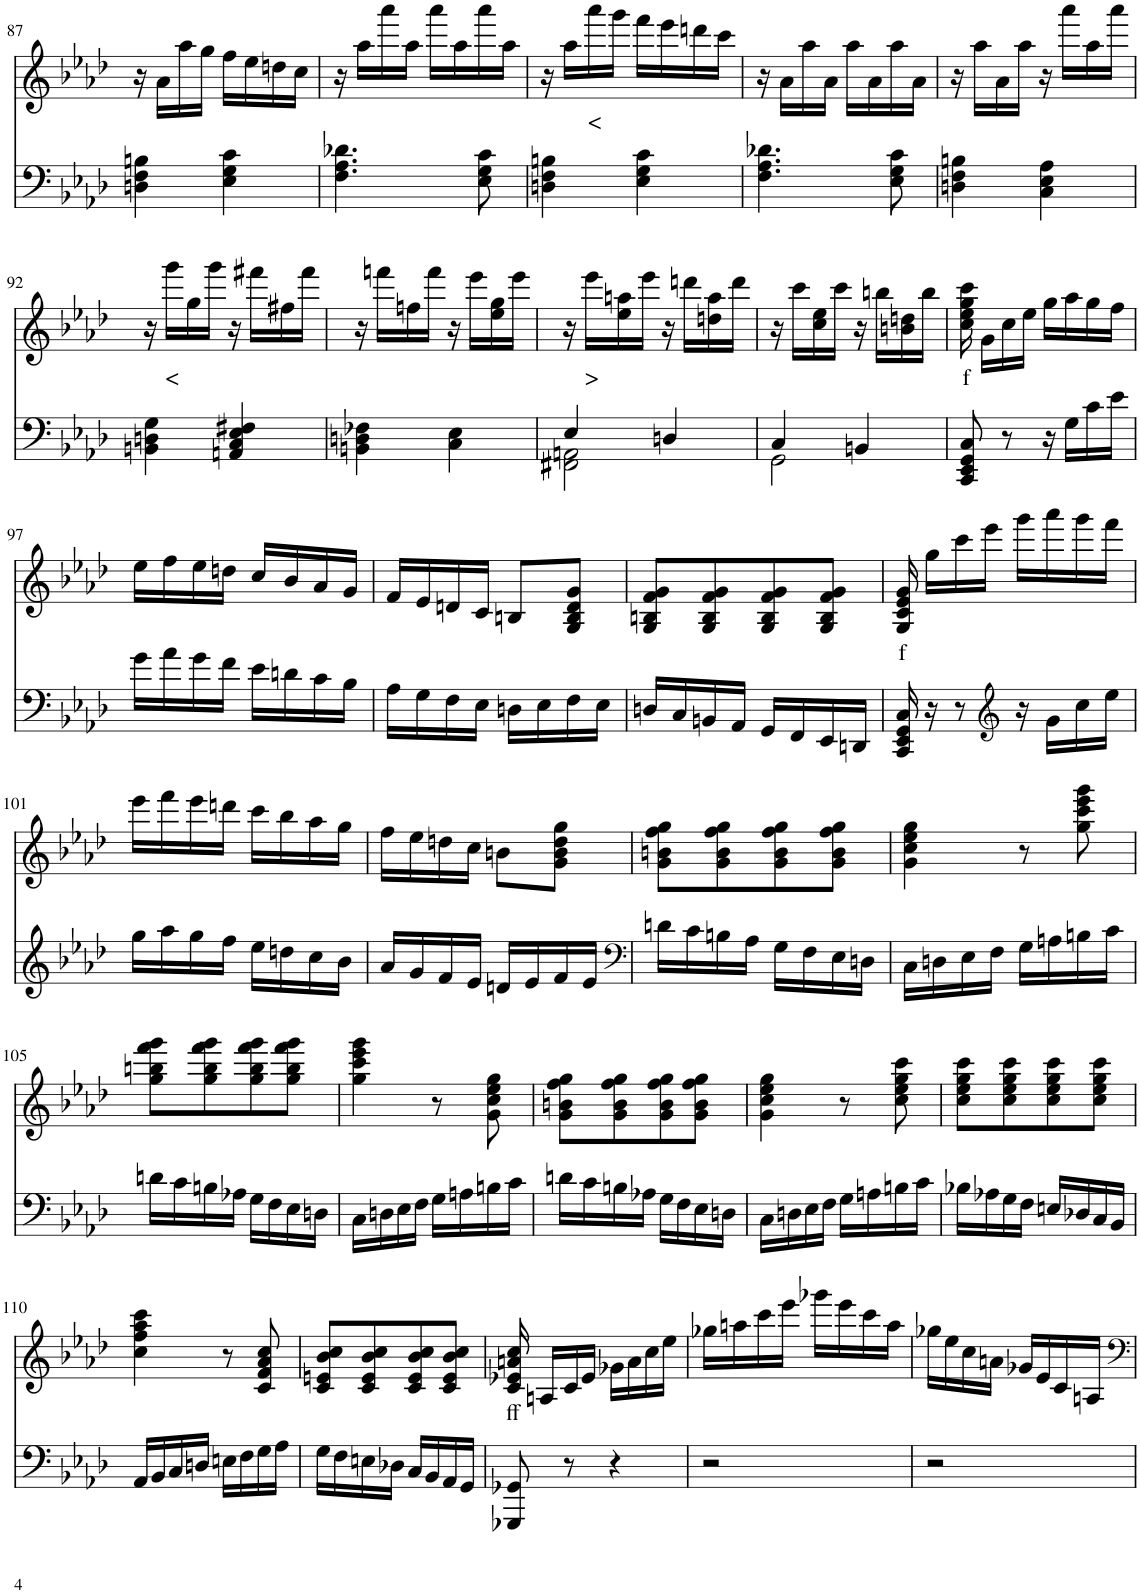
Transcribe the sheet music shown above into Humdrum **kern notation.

**kern	**kern	**text
*part2	*part1	*part1
*staff2	*staff1	*staff1
*I"piano	*I"piano	*
*I'Pno	*I'Pno	*
!!LO:PB:g=z
*clefF4	*clefG2	*
*k[b-e-a-d-]	*k[b-e-a-d-]	*
*f:	*f:	*
*M2/4	*M2/4	*
=87	=87	=87
4Dn\ 4F\ 4Bn\	16r	.
.	16a-\LL	.
.	16aa-\	.
.	16gg\JJ	.
4E-\ 4G\ 4c\	16ff\LL	.
.	16ee-\	.
.	16ddn\	.
.	16cc\JJ	.
=88	=88	=88
4.F\ 4.A-\ 4.d-X\	16r	.
.	16aa-\LL	.
.	16aaa-\	.
.	16aa-\JJ	.
.	16aaa-\LL	.
.	16aa-\	.
8E-\ 8G\ 8c\	16aaa-\	.
.	16aa-\JJ	.
=89	=89	=89
4Dn\ 4F\ 4Bn\	16r	.
.	16aa-\LL	.
!	!	!LO:LY:b
.	16aaa-\	<
.	16ggg\JJ	.
4E-\ 4G\ 4c\	16fff\LL	.
.	16eee-\	.
.	16dddn\	.
.	16ccc\JJ	.
=90	=90	=90
4.F\ 4.A-\ 4.d-X\	16r	.
.	16a-\LL	.
.	16aa-\	.
.	16a-\JJ	.
.	16aa-\LL	.
.	16a-\	.
8E-\ 8G\ 8c\	16aa-\	.
.	16a-\JJ	.
=91	=91	=91
4Dn\ 4F\ 4Bn\	16r	.
.	16aa-\LL	.
.	16a-\	.
.	16aa-\JJ	.
4C\ 4E-\ 4A-\	16r	.
.	16aaa-\LL	.
.	16aa-\	.
.	16aaa-\JJ	.
!!LO:LB:g=z
=92	=92	=92
4BBn\ 4Dn\ 4G\	16r	.
!	!	!LO:LY:b
.	16ggg\LL	<
.	16gg\	.
.	16ggg\JJ	.
4AAn/ 4C/ 4E-/ 4F#X/	16r	.
.	16fff#X\LL	.
.	16ff#X\	.
.	16fff#\JJ	.
=93	=93	=93
4BBn\ 4Dn\ 4F-X\	16r	.
.	16fffn\LL	.
.	16ffn\	.
.	16fff\JJ	.
4C\ 4E-\	16r	.
.	16eee-\LL	.
.	16ee-\ 16gg\	.
.	16eee-\JJ	.
=94	=94	=94
*^	*	*
4E-/	2FF#X\ 2AAn\	16r	.
!	!	!	!LO:LY:b
.	.	16eee-\LL	>
.	.	16ee-\ 16aan\	.
.	.	16eee-\JJ	.
4Dn/	.	16r	.
.	.	16dddn\LL	.
.	.	16ddn\ 16aa\	.
.	.	16ddd\JJ	.
=95	=95	=95	=95
4C/	2GG\	16r	.
.	.	16ccc\LL	.
.	.	16cc\ 16ee-\	.
.	.	16ccc\JJ	.
4BBn/	.	16r	.
.	.	16bbn\LL	.
.	.	16bn\ 16ddn\	.
.	.	16bb\JJ	.
*v	*v	*	*
=96	=96	=96
!	!	!LO:LY:b
8CC/ 8EE-/ 8GG/ 8C/	16cc\ 16ee-\ 16gg\ 16ccc\	f
.	16g\LL	.
8r	16cc\	.
.	16ee-\JJ	.
16r	16gg\LL	.
16G\LL	16aa-\	.
16c\	16gg\	.
16e-\JJ	16ff\JJ	.
!!LO:LB:g=z
=97	=97	=97
16g\LL	16ee-\LL	.
16a-\	16ff\	.
16g\	16ee-\	.
16f\JJ	16ddn\JJ	.
16e-\LL	16cc/LL	.
16dn\	16b-/	.
16c\	16a-/	.
16B-\JJ	16g/JJ	.
=98	=98	=98
16A-\LL	16f/LL	.
16G\	16e-/	.
16F\	16dn/	.
16E-\JJ	16c/JJ	.
16Dn\LL	8Bn/L	.
16E-\	.	.
16F\	8G/ 8B/ 8d/ 8g/J	.
16E-\JJ	.	.
=99	=99	=99
16Dn/LL	8G/ 8Bn/ 8f/ 8g/L	.
16C/	.	.
16BBn/	8G/ 8B/ 8f/ 8g/	.
16AA-/JJ	.	.
16GG/LL	8G/ 8B/ 8f/ 8g/	.
16FF/	.	.
16EE-/	8G/ 8B/ 8f/ 8g/J	.
16DDn/JJ	.	.
=100	=100	=100
!	!	!LO:LY:b
16CC/ 16EE-/ 16GG/ 16C/	16G/ 16c/ 16e-/ 16g/	f
16r	16gg\LL	.
8r	16ccc\	.
.	16eee-\JJ	.
*clefG2	*	*
16r	16ggg\LL	.
16g\LL	16aaa-\	.
16cc\	16ggg\	.
16ee-\JJ	16fff\JJ	.
!!LO:LB:g=z
=101	=101	=101
16gg\LL	16eee-\LL	.
16aa-\	16fff\	.
16gg\	16eee-\	.
16ff\JJ	16dddn\JJ	.
16ee-\LL	16ccc\LL	.
16ddn\	16bb-\	.
16cc\	16aa-\	.
16b-\JJ	16gg\JJ	.
=102	=102	=102
16a-/LL	16ff\LL	.
16g/	16ee-\	.
16f/	16ddn\	.
16e-/JJ	16cc\JJ	.
16dn/LL	8bn\L	.
16e-/	.	.
16f/	8g\ 8b\ 8dd\ 8gg\J	.
16e-/JJ	.	.
=103	=103	=103
*clefF4	*	*
16dn\LL	8g\ 8bn\ 8ff\ 8gg\L	.
16c\	.	.
16Bn\	8g\ 8b\ 8ff\ 8gg\	.
16A-\JJ	.	.
16G\LL	8g\ 8b\ 8ff\ 8gg\	.
16F\	.	.
16E-\	8g\ 8b\ 8ff\ 8gg\J	.
16Dn\JJ	.	.
=104	=104	=104
16C\LL	4g\ 4cc\ 4ee-\ 4gg\	.
16Dn\	.	.
16E-\	.	.
16F\JJ	.	.
16G\LL	8r	.
16An\	.	.
16Bn\	8gg\ 8ccc\ 8eee-\ 8ggg\	.
16c\JJ	.	.
!!LO:LB:g=z
=105	=105	=105
16dn\LL	8gg\ 8bbn\ 8fff\ 8ggg\L	.
16c\	.	.
16Bn\	8gg\ 8bb\ 8fff\ 8ggg\	.
16A-X\JJ	.	.
16G\LL	8gg\ 8bb\ 8fff\ 8ggg\	.
16F\	.	.
16E-\	8gg\ 8bb\ 8fff\ 8ggg\J	.
16Dn\JJ	.	.
=106	=106	=106
16C\LL	4gg\ 4ccc\ 4eee-\ 4ggg\	.
16Dn\	.	.
16E-\	.	.
16F\JJ	.	.
16G\LL	8r	.
16An\	.	.
16Bn\	8g\ 8cc\ 8ee-\ 8gg\	.
16c\JJ	.	.
=107	=107	=107
16dn\LL	8g\ 8bn\ 8ff\ 8gg\L	.
16c\	.	.
16Bn\	8g\ 8b\ 8ff\ 8gg\	.
16A-X\JJ	.	.
16G\LL	8g\ 8b\ 8ff\ 8gg\	.
16F\	.	.
16E-\	8g\ 8b\ 8ff\ 8gg\J	.
16Dn\JJ	.	.
=108	=108	=108
16C\LL	4g\ 4cc\ 4ee-\ 4gg\	.
16Dn\	.	.
16E-\	.	.
16F\JJ	.	.
16G\LL	8r	.
16An\	.	.
16Bn\	8cc\ 8ee-\ 8gg\ 8ccc\	.
16c\JJ	.	.
=109	=109	=109
16B-X\LL	8cc\ 8ee-\ 8gg\ 8ccc\L	.
16A-X\	.	.
16G\	8cc\ 8ee-\ 8gg\ 8ccc\	.
16F\JJ	.	.
16En/LL	8cc\ 8ee-\ 8gg\ 8ccc\	.
16D-X/	.	.
16C/	8cc\ 8ee-\ 8gg\ 8ccc\J	.
16BB-/JJ	.	.
!!LO:LB:g=z
=110	=110	=110
16AA-/LL	4cc\ 4ff\ 4aa-\ 4ccc\	.
16BB-/	.	.
16C/	.	.
16Dn/JJ	.	.
16En\LL	8r	.
16F\	.	.
16G\	8c/ 8f/ 8a-/ 8cc/	.
16A-\JJ	.	.
=111	=111	=111
16G\LL	8c/ 8en/ 8b-/ 8cc/L	.
16F\	.	.
16En\	8c/ 8e/ 8b-/ 8cc/	.
16D-X\JJ	.	.
16C/LL	8c/ 8e/ 8b-/ 8cc/	.
16BB-/	.	.
16AA-/	8c/ 8e/ 8b-/ 8cc/J	.
16GG/JJ	.	.
=112	=112	=112
!	!	!LO:LY:b
8GGG-X/ 8GG-X/	16c/ 16e-X/ 16an/ 16cc/	ff
.	16An/LL	.
8r	16c/	.
.	16e-/JJ	.
4r	16g-X\LL	.
.	16a\	.
.	16cc\	.
.	16ee-\JJ	.
=113	=113	=113
2r	16gg-X\LL	.
.	16aan\	.
.	16ccc\	.
.	16eee-\JJ	.
.	16ggg-X\LL	.
.	16eee-\	.
.	16ccc\	.
.	16aa\JJ	.
=114	=114	=114
2r	16gg-X\LL	.
.	16ee-\	.
.	16cc\	.
.	16an\JJ	.
.	16g-X/LL	.
.	16e-/	.
.	16c/	.
.	16An/JJ	.
=	=	=
*-	*-	*-
